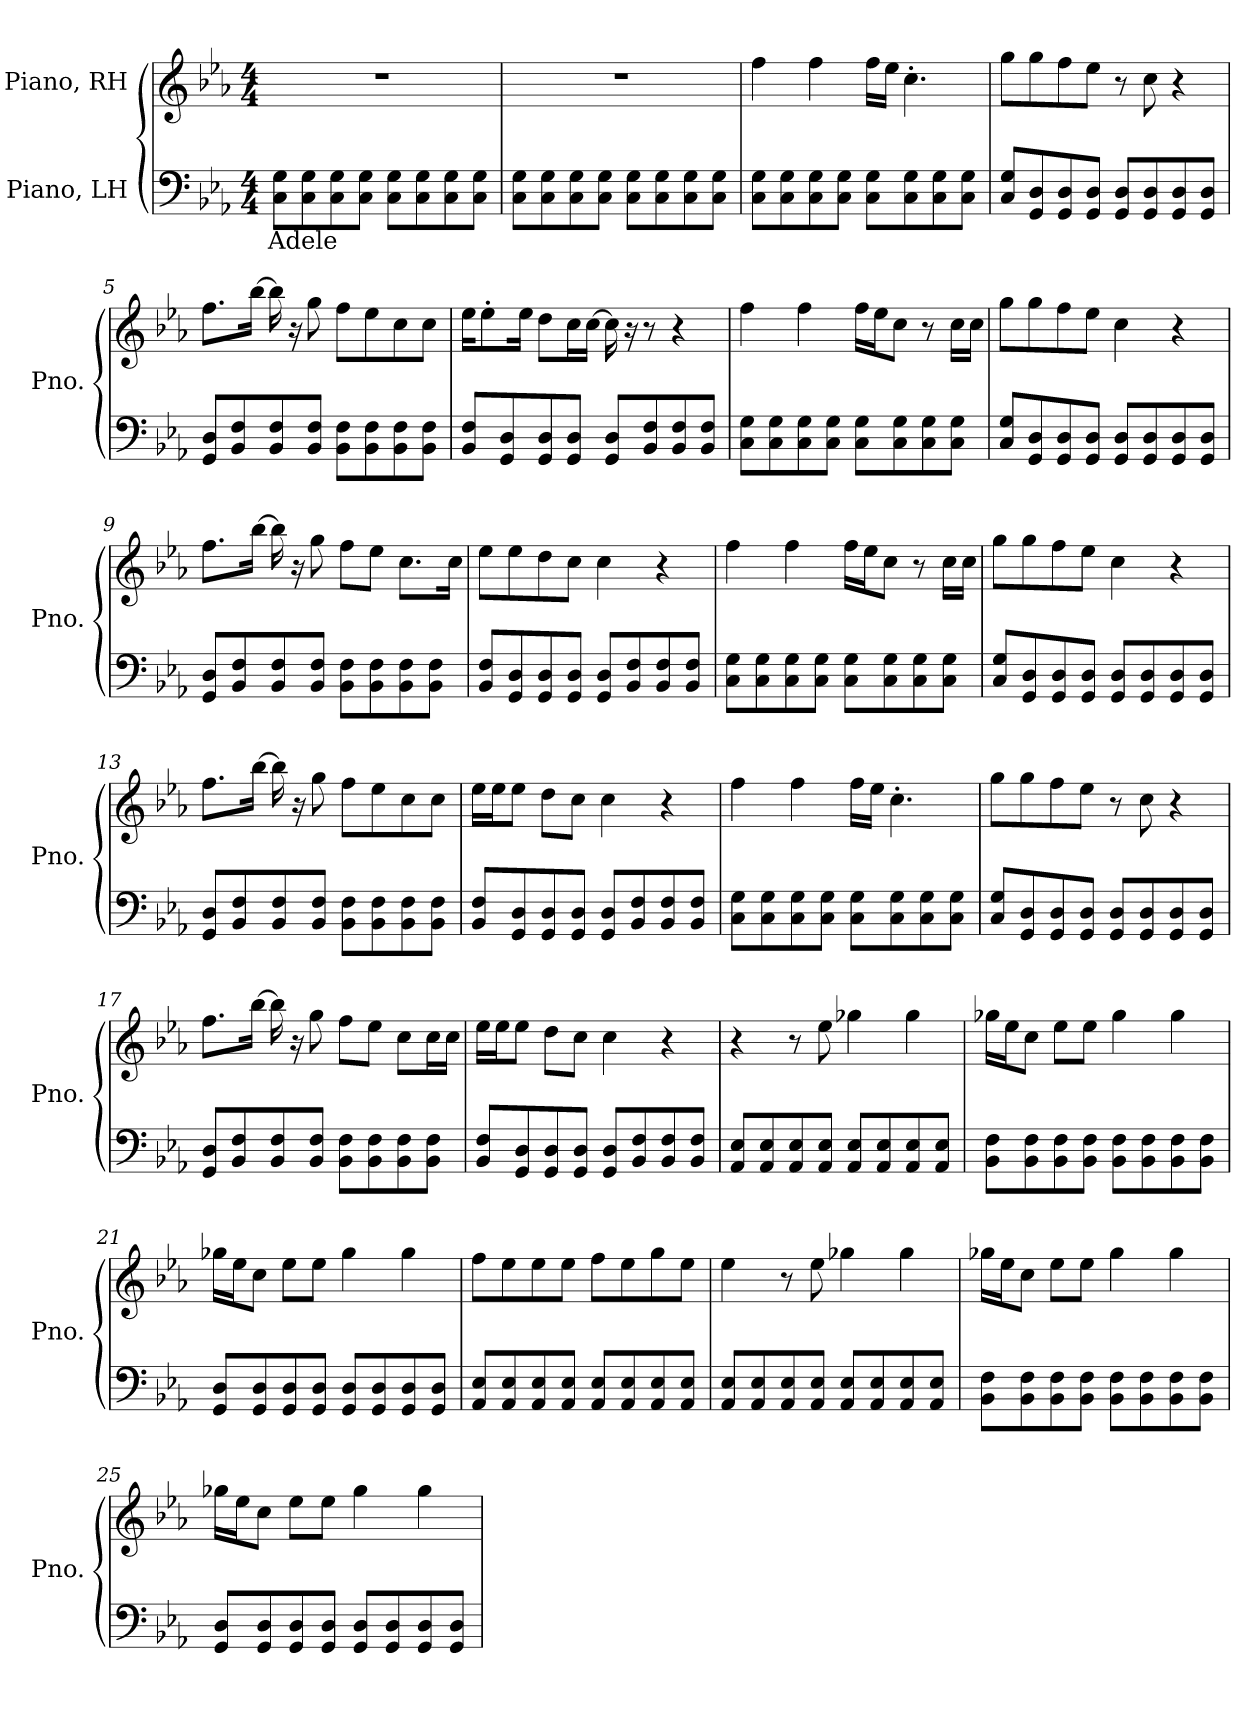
**kern	**text	**kern
*part2	*part2	*part1
*staff2	*staff2	*staff1
*I"Piano, LH	*	*I"Piano, RH
*I'Pno.	*	*I'Pno.
*clefF4	*	*clefG2
*k[b-e-a-]	*	*k[b-e-a-]
*M4/4	*	*M4/4
*MM105	*	*MM105
=1	=1	=1
!	!LO:LY:b	!
8C\ 8G\L	Adele	1r
8C\ 8G\	.	.
8C\ 8G\	.	.
8C\ 8G\J	.	.
8C\ 8G\L	.	.
8C\ 8G\	.	.
8C\ 8G\	.	.
8C\ 8G\J	.	.
=2	=2	=2
8C\ 8G\L	.	1r
8C\ 8G\	.	.
8C\ 8G\	.	.
8C\ 8G\J	.	.
8C\ 8G\L	.	.
8C\ 8G\	.	.
8C\ 8G\	.	.
8C\ 8G\J	.	.
=3	=3	=3
8C\ 8G\L	.	4ff\
8C\ 8G\	.	.
8C\ 8G\	.	4ff\
8C\ 8G\J	.	.
8C\ 8G\L	.	16ff\LL
.	.	16ee-\JJ
8C\ 8G\	.	4.cc'\
8C\ 8G\	.	.
8C\ 8G\J	.	.
=4	=4	=4
8C/ 8G/L	.	8gg\L
8GG/ 8D/	.	8gg\
8GG/ 8D/	.	8ff\
8GG/ 8D/J	.	8ee-\J
8GG/ 8D/L	.	8r
8GG/ 8D/	.	8cc\
8GG/ 8D/	.	4r
8GG/ 8D/J	.	.
!!LO:LB:g=z
=5	=5	=5
8GG/ 8D/L	.	8.ff\L
8BB-/ 8F/	.	.
.	.	[16bb-\Jk
8BB-/ 8F/	.	16bb-\]
.	.	16r
8BB-/ 8F/J	.	8gg\
8BB-\ 8F\L	.	8ff\L
8BB-\ 8F\	.	8ee-\
8BB-\ 8F\	.	8cc\
8BB-\ 8F\J	.	8cc\J
=6	=6	=6
8BB-/ 8F/L	.	16ee-\KL
.	.	8ee-'\
8GG/ 8D/	.	.
.	.	16ee-\Jk
8GG/ 8D/	.	8dd\L
8GG/ 8D/J	.	16cc\L
.	.	[16cc\JJ
8GG/ 8D/L	.	16cc\]
.	.	16r
8BB-/ 8F/	.	8r
8BB-/ 8F/	.	4r
8BB-/ 8F/J	.	.
=7	=7	=7
8C\ 8G\L	.	4ff\
8C\ 8G\	.	.
8C\ 8G\	.	4ff\
8C\ 8G\J	.	.
8C\ 8G\L	.	16ff\LL
.	.	16ee-\J
8C\ 8G\	.	8cc\J
8C\ 8G\	.	8r
8C\ 8G\J	.	16cc\LL
.	.	16cc\JJ
=8	=8	=8
8C/ 8G/L	.	8gg\L
8GG/ 8D/	.	8gg\
8GG/ 8D/	.	8ff\
8GG/ 8D/J	.	8ee-\J
8GG/ 8D/L	.	4cc\
8GG/ 8D/	.	.
8GG/ 8D/	.	4r
8GG/ 8D/J	.	.
!!LO:LB:g=z
=9	=9	=9
8GG/ 8D/L	.	8.ff\L
8BB-/ 8F/	.	.
.	.	[16bb-\Jk
8BB-/ 8F/	.	16bb-\]
.	.	16r
8BB-/ 8F/J	.	8gg\
8BB-\ 8F\L	.	8ff\L
8BB-\ 8F\	.	8ee-\J
8BB-\ 8F\	.	8.cc\L
8BB-\ 8F\J	.	.
.	.	16cc\Jk
=10	=10	=10
8BB-/ 8F/L	.	8ee-\L
8GG/ 8D/	.	8ee-\
8GG/ 8D/	.	8dd\
8GG/ 8D/J	.	8cc\J
8GG/ 8D/L	.	4cc\
8BB-/ 8F/	.	.
8BB-/ 8F/	.	4r
8BB-/ 8F/J	.	.
=11	=11	=11
8C\ 8G\L	.	4ff\
8C\ 8G\	.	.
8C\ 8G\	.	4ff\
8C\ 8G\J	.	.
8C\ 8G\L	.	16ff\LL
.	.	16ee-\J
8C\ 8G\	.	8cc\J
8C\ 8G\	.	8r
8C\ 8G\J	.	16cc\LL
.	.	16cc\JJ
=12	=12	=12
8C/ 8G/L	.	8gg\L
8GG/ 8D/	.	8gg\
8GG/ 8D/	.	8ff\
8GG/ 8D/J	.	8ee-\J
8GG/ 8D/L	.	4cc\
8GG/ 8D/	.	.
8GG/ 8D/	.	4r
8GG/ 8D/J	.	.
!!LO:LB:g=z
=13	=13	=13
8GG/ 8D/L	.	8.ff\L
8BB-/ 8F/	.	.
.	.	[16bb-\Jk
8BB-/ 8F/	.	16bb-\]
.	.	16r
8BB-/ 8F/J	.	8gg\
8BB-\ 8F\L	.	8ff\L
8BB-\ 8F\	.	8ee-\
8BB-\ 8F\	.	8cc\
8BB-\ 8F\J	.	8cc\J
=14	=14	=14
8BB-/ 8F/L	.	16ee-\LL
.	.	16ee-\J
8GG/ 8D/	.	8ee-\J
8GG/ 8D/	.	8dd\L
8GG/ 8D/J	.	8cc\J
8GG/ 8D/L	.	4cc\
8BB-/ 8F/	.	.
8BB-/ 8F/	.	4r
8BB-/ 8F/J	.	.
=15	=15	=15
8C\ 8G\L	.	4ff\
8C\ 8G\	.	.
8C\ 8G\	.	4ff\
8C\ 8G\J	.	.
8C\ 8G\L	.	16ff\LL
.	.	16ee-\JJ
8C\ 8G\	.	4.cc'\
8C\ 8G\	.	.
8C\ 8G\J	.	.
=16	=16	=16
8C/ 8G/L	.	8gg\L
8GG/ 8D/	.	8gg\
8GG/ 8D/	.	8ff\
8GG/ 8D/J	.	8ee-\J
8GG/ 8D/L	.	8r
8GG/ 8D/	.	8cc\
8GG/ 8D/	.	4r
8GG/ 8D/J	.	.
!!LO:LB:g=z
=17	=17	=17
8GG/ 8D/L	.	8.ff\L
8BB-/ 8F/	.	.
.	.	[16bb-\Jk
8BB-/ 8F/	.	16bb-\]
.	.	16r
8BB-/ 8F/J	.	8gg\
8BB-\ 8F\L	.	8ff\L
8BB-\ 8F\	.	8ee-\J
8BB-\ 8F\	.	8cc\L
8BB-\ 8F\J	.	16cc\L
.	.	16cc\JJ
=18	=18	=18
8BB-/ 8F/L	.	16ee-\LL
.	.	16ee-\J
8GG/ 8D/	.	8ee-\J
8GG/ 8D/	.	8dd\L
8GG/ 8D/J	.	8cc\J
8GG/ 8D/L	.	4cc\
8BB-/ 8F/	.	.
8BB-/ 8F/	.	4r
8BB-/ 8F/J	.	.
=19	=19	=19
8AA-/ 8E-/L	.	4r
8AA-/ 8E-/	.	.
8AA-/ 8E-/	.	8r
8AA-/ 8E-/J	.	8ee-\
8AA-/ 8E-/L	.	4gg-X\
8AA-/ 8E-/	.	.
8AA-/ 8E-/	.	4gg-\
8AA-/ 8E-/J	.	.
=20	=20	=20
8BB-\ 8F\L	.	16gg-X\LL
.	.	16ee-\J
8BB-\ 8F\	.	8cc\J
8BB-\ 8F\	.	8ee-\L
8BB-\ 8F\J	.	8ee-\J
8BB-\ 8F\L	.	4gg-\
8BB-\ 8F\	.	.
8BB-\ 8F\	.	4gg-\
8BB-\ 8F\J	.	.
!!LO:LB:g=z
=21	=21	=21
8GG/ 8D/L	.	16gg-X\LL
.	.	16ee-\J
8GG/ 8D/	.	8cc\J
8GG/ 8D/	.	8ee-\L
8GG/ 8D/J	.	8ee-\J
8GG/ 8D/L	.	4gg-\
8GG/ 8D/	.	.
8GG/ 8D/	.	4gg-\
8GG/ 8D/J	.	.
=22	=22	=22
8AA-/ 8E-/L	.	8ff\L
8AA-/ 8E-/	.	8ee-\
8AA-/ 8E-/	.	8ee-\
8AA-/ 8E-/J	.	8ee-\J
8AA-/ 8E-/L	.	8ff\L
8AA-/ 8E-/	.	8ee-\
8AA-/ 8E-/	.	8gg\
8AA-/ 8E-/J	.	8ee-\J
=23	=23	=23
8AA-/ 8E-/L	.	4ee-\
8AA-/ 8E-/	.	.
8AA-/ 8E-/	.	8r
8AA-/ 8E-/J	.	8ee-\
8AA-/ 8E-/L	.	4gg-X\
8AA-/ 8E-/	.	.
8AA-/ 8E-/	.	4gg-\
8AA-/ 8E-/J	.	.
=24	=24	=24
8BB-\ 8F\L	.	16gg-X\LL
.	.	16ee-\J
8BB-\ 8F\	.	8cc\J
8BB-\ 8F\	.	8ee-\L
8BB-\ 8F\J	.	8ee-\J
8BB-\ 8F\L	.	4gg-\
8BB-\ 8F\	.	.
8BB-\ 8F\	.	4gg-\
8BB-\ 8F\J	.	.
!!LO:PB:g=z
=25	=25	=25
8GG/ 8D/L	.	16gg-X\LL
.	.	16ee-\J
8GG/ 8D/	.	8cc\J
8GG/ 8D/	.	8ee-\L
8GG/ 8D/J	.	8ee-\J
8GG/ 8D/L	.	4gg-\
8GG/ 8D/	.	.
8GG/ 8D/	.	4gg-\
8GG/ 8D/J	.	.
=	=	=
*-	*-	*-
